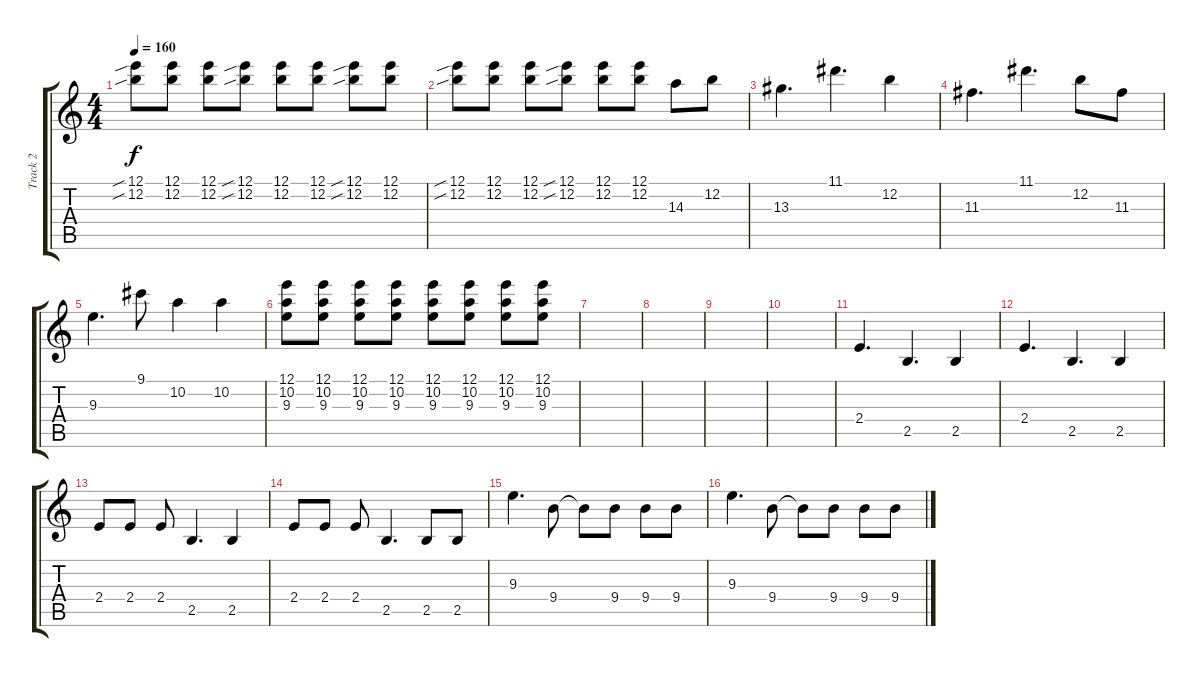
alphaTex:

\track ("Track 2" "Track 2") {instrument overdrivenguitar}
\staff {score tabs}
\tuning (E4 B3 G3 D3 A2 E2) {hide}
\ts (4 4)
\tempo 160
\clef g2
\ks c
(12.1{sib} 12.2{sib}).8{dy f} (12.1 12.2).8 (12.1 12.2).8 (12.1{sib} 12.2{sib}).8 (12.1 12.2).8 (12.1 12.2).8 (12.1{sib} 12.2{sib}).8 (12.1 12.2).8 |
(12.1{sib} 12.2{sib}).8 (12.1 12.2).8 (12.1 12.2).8 (12.1{sib} 12.2{sib}).8 (12.1 12.2).8 (12.1 12.2).8 14.3.8 12.2.8 |
13.3.4{d} 11.1.4{d} 12.2.4 |
11.3.4{d} 11.1.4{d} 12.2.8 11.3.8 |
9.3.4{d} 9.1.8 10.2.4 10.2.4 |
(12.1 10.2 9.3).8 (12.1 10.2 9.3).8 (12.1 10.2 9.3).8 (12.1 10.2 9.3).8 (12.1 10.2 9.3).8 (12.1 10.2 9.3).8 (12.1 10.2 9.3).8 (12.1 10.2 9.3).8 |
|
|
|
|
2.4.4{d} 2.5.4{d} 2.5.4 |
2.4.4{d} 2.5.4{d} 2.5.4 |
2.4.8 2.4.8 2.4.8 2.5.4{d} 2.5.4 |
2.4.8 2.4.8 2.4.8 2.5.4{d} 2.5.8 2.5.8 |
9.3.4{d} 9.4.8 9.4{t}.8 9.4.8 9.4.8 9.4.8 |
9.3.4{d} 9.4.8 9.4{t}.8 9.4.8 9.4.8 9.4.8
